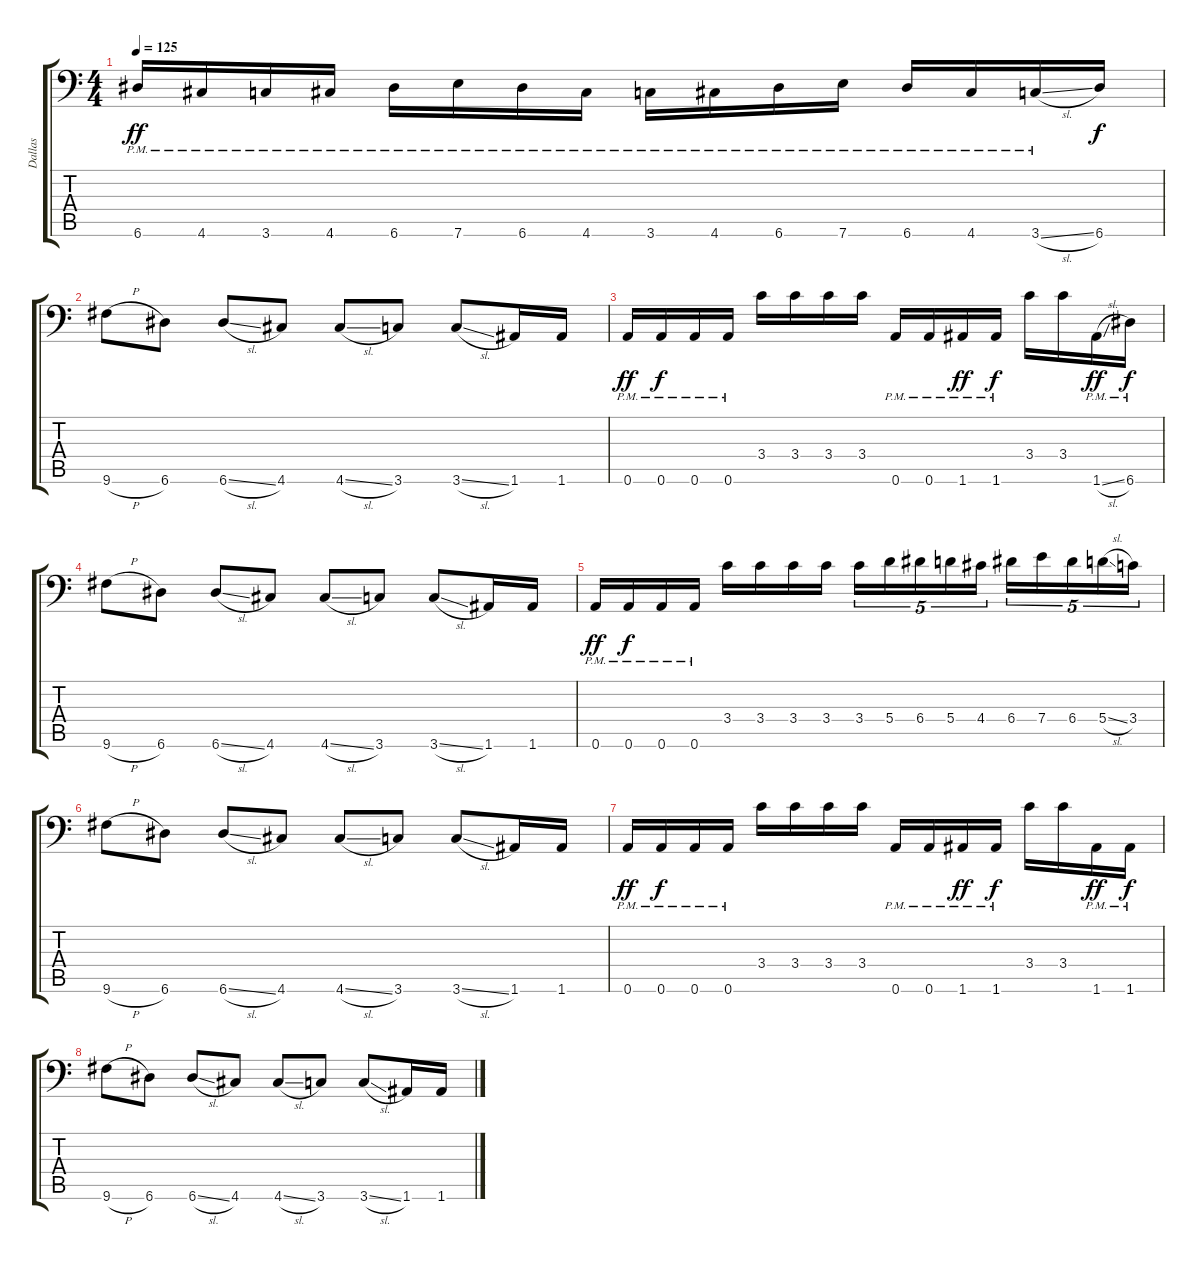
\track ("Dallas" "Dallas") {instrument overdrivenguitar}
\staff {score tabs}
\tuning (B3 Gb3 D3 A2 E2 A1) {hide}
\ts (4 4)
\tempo 125
\clef f4
\ks c
6.6{pm}.16{dy ff} 4.6{pm}.16 3.6{pm}.16 4.6{pm}.16 6.6{pm}.16 7.6{pm}.16 6.6{pm}.16 4.6{pm}.16 3.6{pm}.16 4.6{pm}.16 6.6{pm}.16 7.6{pm}.16 6.6{pm}.16 4.6{pm}.16 3.6{sl pm}.16 6.6.16{dy f} |
9.6{h}.8 6.6.8 6.6{sl}.8 4.6.8 4.6{sl}.8 3.6.8 3.6{sl}.8 1.6.16 1.6.16 |
0.6{pm}.16{dy ff} 0.6{pm}.16{dy f} 0.6{pm}.16 0.6{pm}.16 3.4.16 3.4.16 3.4.16 3.4.16 0.6{pm}.16 0.6{pm}.16 1.6{pm}.16{dy ff} 1.6{pm}.16{dy f} 3.4.16 3.4.16 1.6{sl pm}.16{dy ff} 6.6{pm}.16{dy f} |
9.6{h}.8 6.6.8 6.6{sl}.8 4.6.8 4.6{sl}.8 3.6.8 3.6{sl}.8 1.6.16 1.6.16 |
0.6{pm}.16{dy ff} 0.6{pm}.16{dy f} 0.6{pm}.16 0.6{pm}.16 3.4.16 3.4.16 3.4.16 3.4.16 3.4.16{tu (5 4)} 5.4.16{tu (5 4)} 6.4.16{tu (5 4)} 5.4.16{tu (5 4)} 4.4.16{tu (5 4)} 6.4.16{tu (5 4)} 7.4.16{tu (5 4)} 6.4.16{tu (5 4)} 5.4{sl}.16{tu (5 4)} 3.4.16{tu (5 4)} |
9.6{h}.8 6.6.8 6.6{sl}.8 4.6.8 4.6{sl}.8 3.6.8 3.6{sl}.8 1.6.16 1.6.16 |
0.6{pm}.16{dy ff} 0.6{pm}.16{dy f} 0.6{pm}.16 0.6{pm}.16 3.4.16 3.4.16 3.4.16 3.4.16 0.6{pm}.16 0.6{pm}.16 1.6{pm}.16{dy ff} 1.6{pm}.16{dy f} 3.4.16 3.4.16 1.6{pm}.16{dy ff} 1.6{pm}.16{dy f} |
9.6{h}.8 6.6.8 6.6{sl}.8 4.6.8 4.6{sl}.8 3.6.8 3.6{sl}.8 1.6.16 1.6.16
